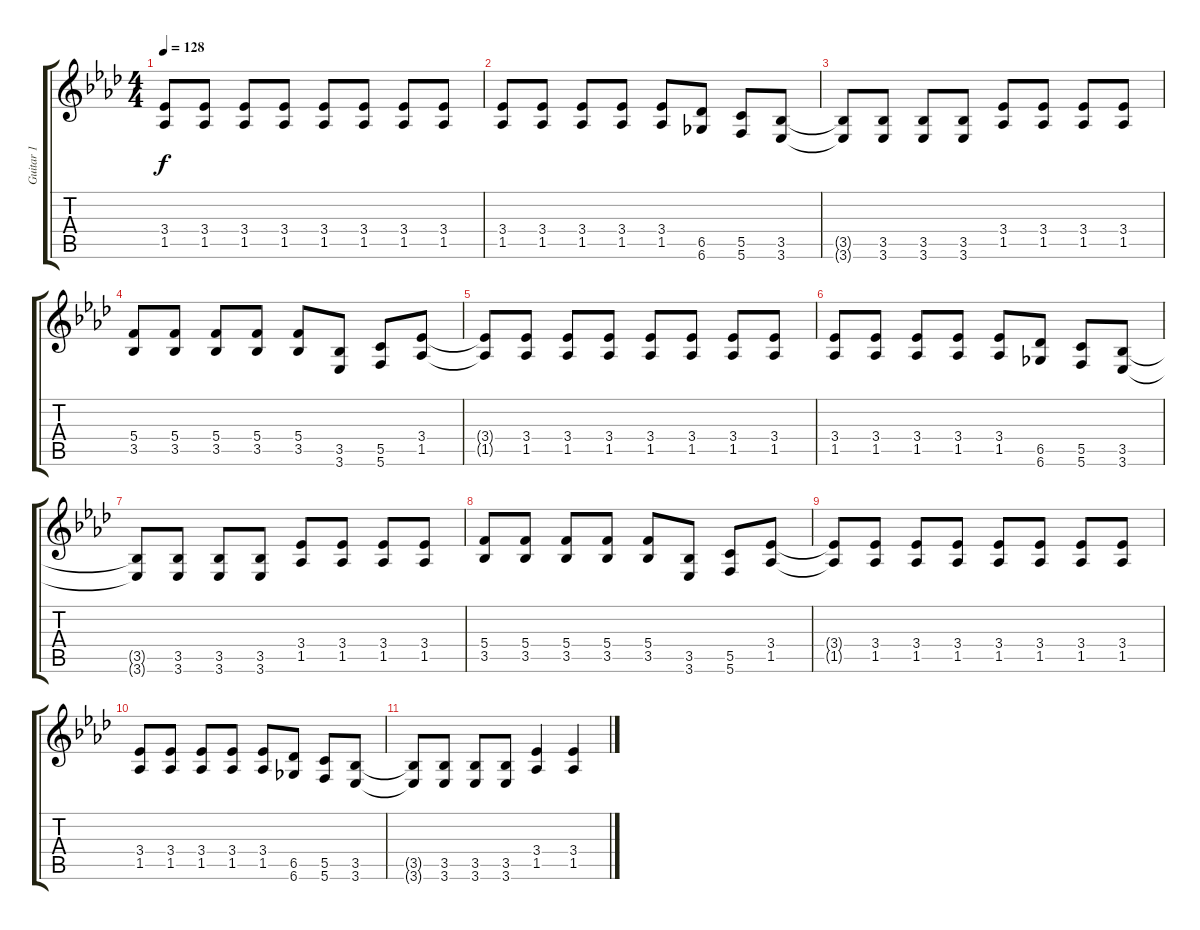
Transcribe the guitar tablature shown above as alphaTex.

\track ("Guitar 1" "Guitar 1") {instrument distortionguitar}
\staff {score tabs}
\tuning (D4 A3 F3 C3 G2 C2) {hide}
\ts (4 4)
\tempo 128
\clef g2
\ks fminor
(3.4{t} 1.5{t}).8{dy f} (3.4 1.5).8 (3.4 1.5).8 (3.4 1.5).8 (3.4 1.5).8 (3.4 1.5).8 (3.4 1.5).8 (3.4 1.5).8 |
(3.4 1.5).8 (3.4 1.5).8 (3.4 1.5).8 (3.4 1.5).8 (3.4 1.5).8 (6.5 6.6).8 (5.5 5.6).8 (3.5 3.6).8 |
(3.5{t} 3.6{t}).8 (3.5 3.6).8 (3.5 3.6).8 (3.5 3.6).8 (3.4 1.5).8 (3.4 1.5).8 (3.4 1.5).8 (3.4 1.5).8 |
(5.4 3.5).8 (5.4 3.5).8 (5.4 3.5).8 (5.4 3.5).8 (5.4 3.5).8 (3.5 3.6).8 (5.5 5.6).8 (3.4 1.5).8 |
(3.4{t} 1.5{t}).8 (3.4 1.5).8 (3.4 1.5).8 (3.4 1.5).8 (3.4 1.5).8 (3.4 1.5).8 (3.4 1.5).8 (3.4 1.5).8 |
(3.4 1.5).8 (3.4 1.5).8 (3.4 1.5).8 (3.4 1.5).8 (3.4 1.5).8 (6.5 6.6).8 (5.5 5.6).8 (3.5 3.6).8 |
(3.5{t} 3.6{t}).8 (3.5 3.6).8 (3.5 3.6).8 (3.5 3.6).8 (3.4 1.5).8 (3.4 1.5).8 (3.4 1.5).8 (3.4 1.5).8 |
(5.4 3.5).8 (5.4 3.5).8 (5.4 3.5).8 (5.4 3.5).8 (5.4 3.5).8 (3.5 3.6).8 (5.5 5.6).8 (3.4 1.5).8 |
(3.4{t} 1.5{t}).8 (3.4 1.5).8 (3.4 1.5).8 (3.4 1.5).8 (3.4 1.5).8 (3.4 1.5).8 (3.4 1.5).8 (3.4 1.5).8 |
(3.4 1.5).8 (3.4 1.5).8 (3.4 1.5).8 (3.4 1.5).8 (3.4 1.5).8 (6.5 6.6).8 (5.5 5.6).8 (3.5 3.6).8 |
(3.5{t} 3.6{t}).8 (3.5 3.6).8 (3.5 3.6).8 (3.5 3.6).8 (3.4 1.5).4 (3.4 1.5).4
